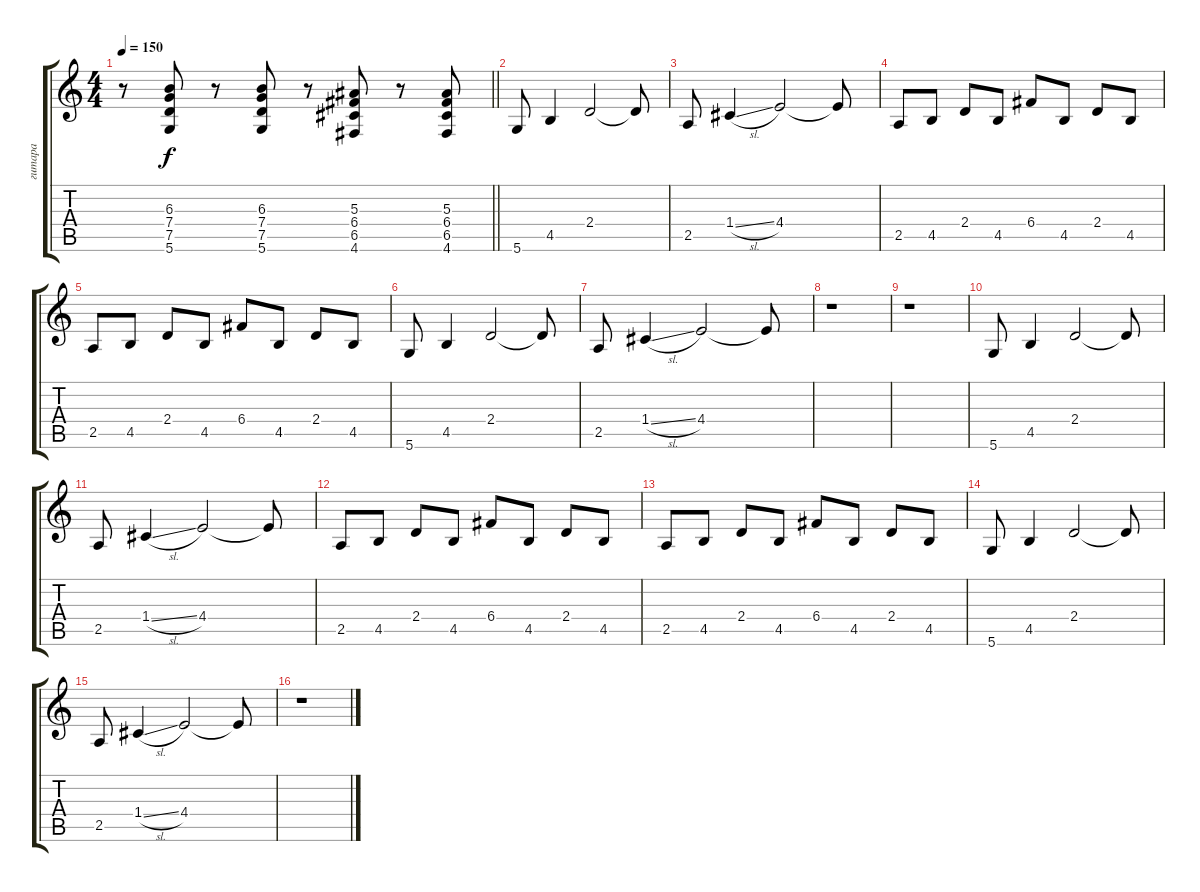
\track ("гитара" "гитара") {instrument overdrivenguitar}
\staff {score tabs}
\tuning (D4 A3 F3 C3 G2 D2) {hide}
\ts (4 4)
\tempo 150
\clef g2
\barLineRight lightlight
\ks c
r.8{dy f} (6.3 7.4 7.5 5.6).8 r.8 (6.3 7.4 7.5 5.6).8 r.8 (5.3 6.4 6.5 4.6).8 r.8 (5.3 6.4 6.5 4.6).8 |
5.6.8 4.5.4 2.4.2 2.4{t}.8 |
2.5.8 1.4{sl}.4 4.4.2 4.4{t}.8 |
2.5.8 4.5.8 2.4.8 4.5.8 6.4.8 4.5.8 2.4.8 4.5.8 |
2.5.8 4.5.8 2.4.8 4.5.8 6.4.8 4.5.8 2.4.8 4.5.8 |
5.6.8 4.5.4 2.4.2 2.4{t}.8 |
2.5.8 1.4{sl}.4 4.4.2 4.4{t}.8 |
r.1 |
r.1 |
5.6.8 4.5.4 2.4.2 2.4{t}.8 |
2.5.8 1.4{sl}.4 4.4.2 4.4{t}.8 |
2.5.8 4.5.8 2.4.8 4.5.8 6.4.8 4.5.8 2.4.8 4.5.8 |
2.5.8 4.5.8 2.4.8 4.5.8 6.4.8 4.5.8 2.4.8 4.5.8 |
5.6.8 4.5.4 2.4.2 2.4{t}.8 |
2.5.8 1.4{sl}.4 4.4.2 4.4{t}.8 |
r.1
